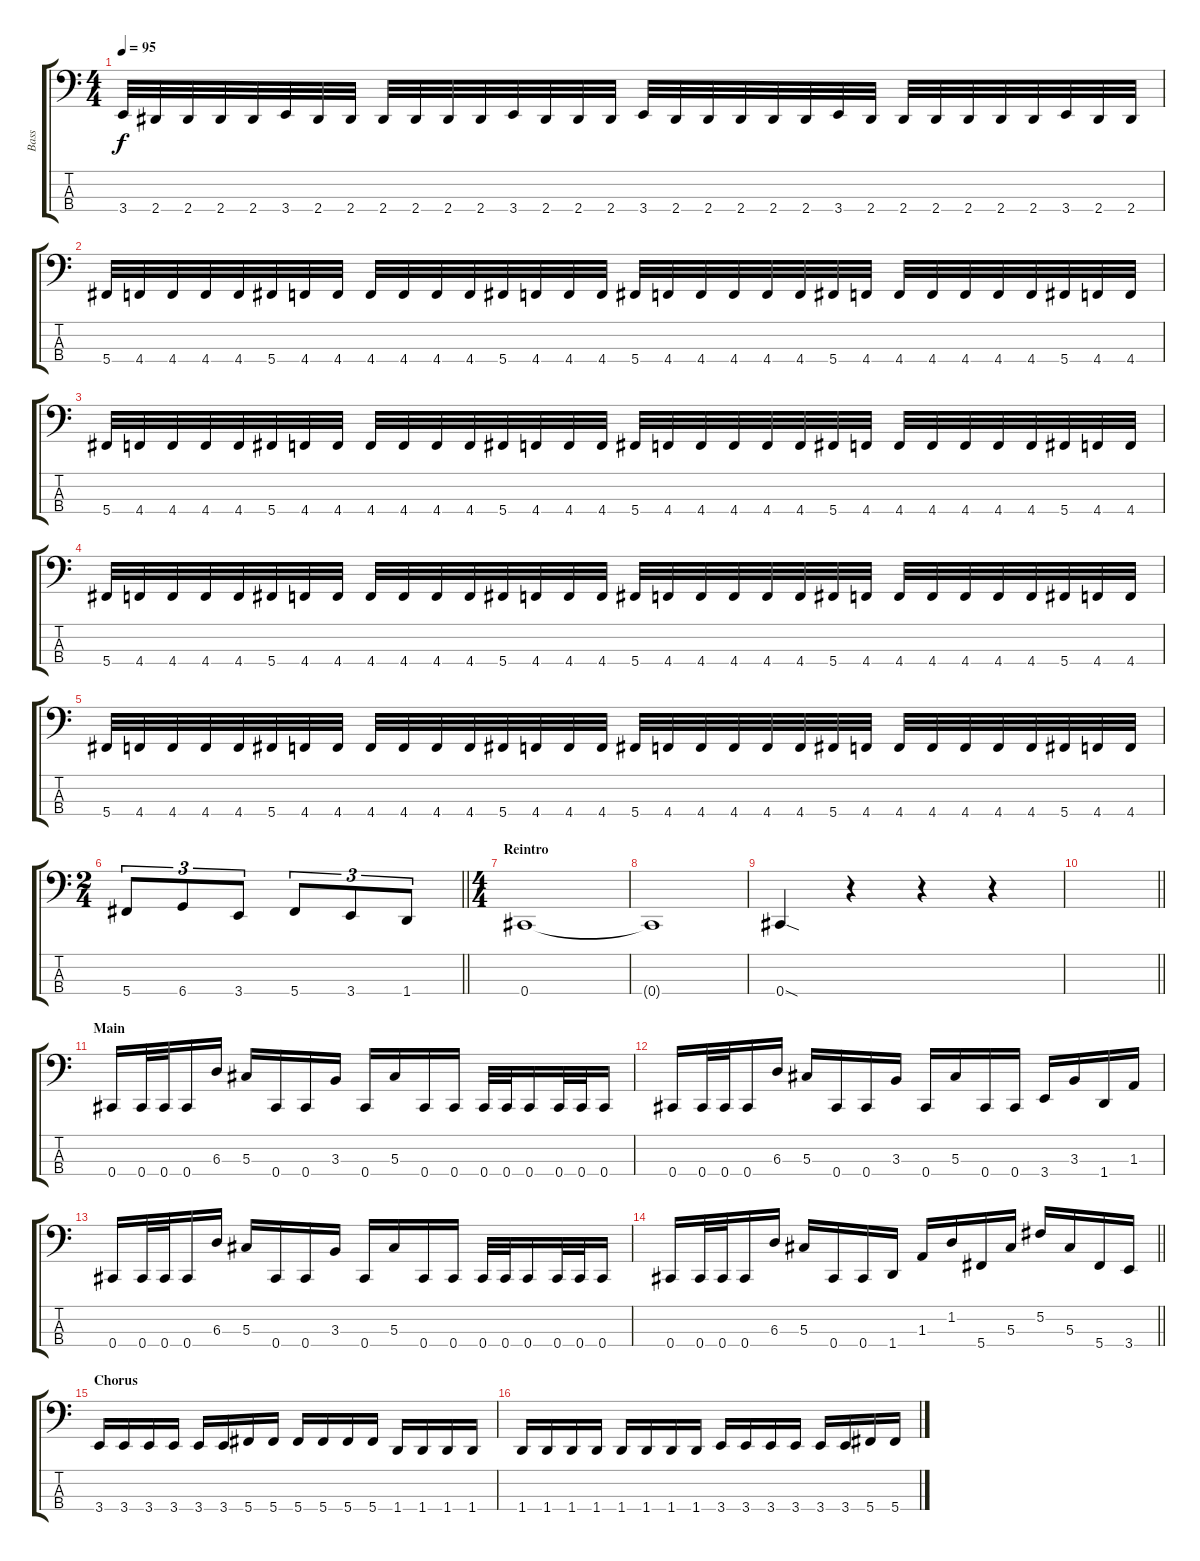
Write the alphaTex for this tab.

\track ("Bass" "Bass") {instrument electricbassfinger}
\staff {score tabs}
\tuning (Gb2 Db2 Ab1 Db1) {hide}
\ts (4 4)
\tempo 95
\clef f4
\ks c
3.4.32{dy f} 2.4.32 2.4.32 2.4.32 2.4.32 3.4.32 2.4.32 2.4.32 2.4.32 2.4.32 2.4.32 2.4.32 3.4.32 2.4.32 2.4.32 2.4.32 3.4.32 2.4.32 2.4.32 2.4.32 2.4.32 2.4.32 3.4.32 2.4.32 2.4.32 2.4.32 2.4.32 2.4.32 2.4.32 3.4.32 2.4.32 2.4.32 |
5.4.32 4.4.32 4.4.32 4.4.32 4.4.32 5.4.32 4.4.32 4.4.32 4.4.32 4.4.32 4.4.32 4.4.32 5.4.32 4.4.32 4.4.32 4.4.32 5.4.32 4.4.32 4.4.32 4.4.32 4.4.32 4.4.32 5.4.32 4.4.32 4.4.32 4.4.32 4.4.32 4.4.32 4.4.32 5.4.32 4.4.32 4.4.32 |
5.4.32 4.4.32 4.4.32 4.4.32 4.4.32 5.4.32 4.4.32 4.4.32 4.4.32 4.4.32 4.4.32 4.4.32 5.4.32 4.4.32 4.4.32 4.4.32 5.4.32 4.4.32 4.4.32 4.4.32 4.4.32 4.4.32 5.4.32 4.4.32 4.4.32 4.4.32 4.4.32 4.4.32 4.4.32 5.4.32 4.4.32 4.4.32 |
5.4.32 4.4.32 4.4.32 4.4.32 4.4.32 5.4.32 4.4.32 4.4.32 4.4.32 4.4.32 4.4.32 4.4.32 5.4.32 4.4.32 4.4.32 4.4.32 5.4.32 4.4.32 4.4.32 4.4.32 4.4.32 4.4.32 5.4.32 4.4.32 4.4.32 4.4.32 4.4.32 4.4.32 4.4.32 5.4.32 4.4.32 4.4.32 |
5.4.32 4.4.32 4.4.32 4.4.32 4.4.32 5.4.32 4.4.32 4.4.32 4.4.32 4.4.32 4.4.32 4.4.32 5.4.32 4.4.32 4.4.32 4.4.32 5.4.32 4.4.32 4.4.32 4.4.32 4.4.32 4.4.32 5.4.32 4.4.32 4.4.32 4.4.32 4.4.32 4.4.32 4.4.32 5.4.32 4.4.32 4.4.32 |
\ts (2 4)
\barLineRight lightlight
5.4.8{tu (3 2)} 6.4.8{tu (3 2)} 3.4.8{tu (3 2)} 5.4.8{tu (3 2)} 3.4.8{tu (3 2)} 1.4.8{tu (3 2)} |
\ts (4 4)
\section ("" "Reintro")
0.4.1 |
0.4{t}.1 |
0.4{sod}.4 r.4 r.4 r.4 |
\barLineRight lightlight
|
\section ("" "Main")
0.4.16 0.4.32 0.4.32 0.4.16 6.3.16 5.3.16 0.4.16 0.4.16 3.3.16 0.4.16 5.3.16 0.4.16 0.4.16 0.4.32 0.4.32 0.4.16 0.4.32 0.4.32 0.4.16 |
0.4.16 0.4.32 0.4.32 0.4.16 6.3.16 5.3.16 0.4.16 0.4.16 3.3.16 0.4.16 5.3.16 0.4.16 0.4.16 3.4.16 3.3.16 1.4.16 1.3.16 |
0.4.16 0.4.32 0.4.32 0.4.16 6.3.16 5.3.16 0.4.16 0.4.16 3.3.16 0.4.16 5.3.16 0.4.16 0.4.16 0.4.32 0.4.32 0.4.16 0.4.32 0.4.32 0.4.16 |
\barLineRight lightlight
0.4.16 0.4.32 0.4.32 0.4.16 6.3.16 5.3.16 0.4.16 0.4.16 1.4.16 1.3.16 1.2.16 5.4.16 5.3.16 5.2.16 5.3.16 5.4.16 3.4.16 |
\section ("" "Chorus")
3.4.16 3.4.16 3.4.16 3.4.16 3.4.16 3.4.16 5.4.16 5.4.16 5.4.16 5.4.16 5.4.16 5.4.16 1.4.16 1.4.16 1.4.16 1.4.16 |
1.4.16 1.4.16 1.4.16 1.4.16 1.4.16 1.4.16 1.4.16 1.4.16 3.4.16 3.4.16 3.4.16 3.4.16 3.4.16 3.4.16 5.4.16 5.4.16
